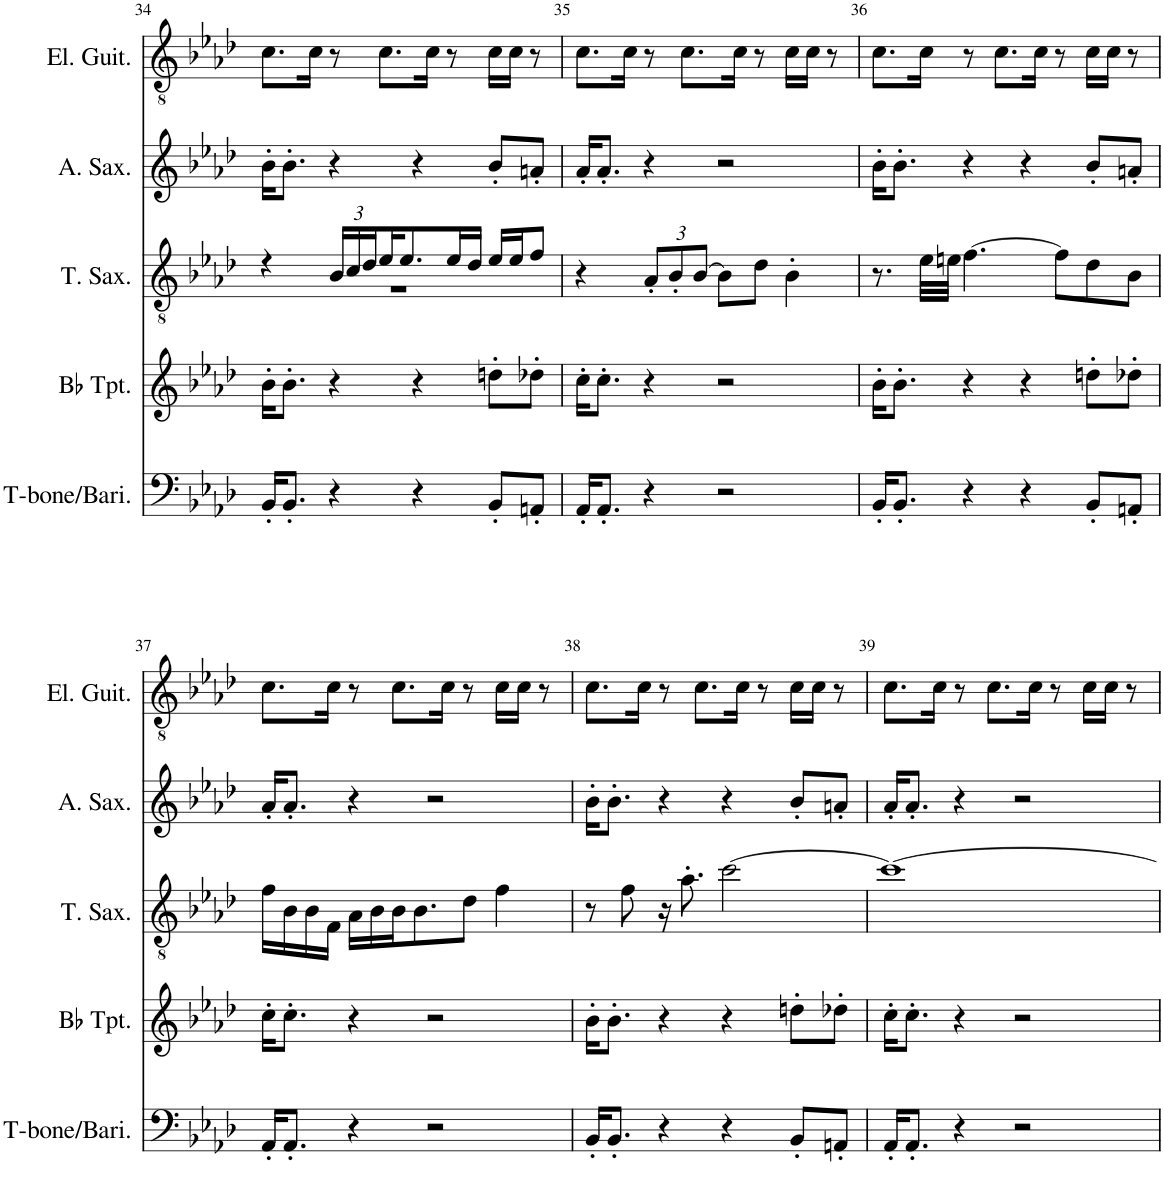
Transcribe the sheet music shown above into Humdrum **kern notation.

**kern	**kern	**kern	**kern	**kern
*part5	*part4	*part3	*part2	*part1
*staff5	*staff4	*staff3	*staff2	*staff1
*I"T-bone/Bari	*I"Bb Trumpet	*I"Tenor Saxophone	*I"Alto Saxophone	*I"Electric Guitar
*I'T-bone/Bari.	*I'Bb Tpt.	*I'T. Sax.	*I'A. Sax.	*I'El. Guit.
!!LO:PB:g=z
*clefF4	*clefG2	*clefGv2	*clefG2	*clefGv2
*	*ITrd1c2	*ITrd8c14	*ITrd5c9	*
*k[b-e-a-d-]	*k[b-e-a-d-]	*k[b-e-a-d-]	*k[b-e-a-d-]	*k[b-e-a-d-]
*M4/4	*M4/4	*M4/4	*M4/4	*M4/4
=34	=34	=34	=34	=34
*	*	*^	*	*
16BB-'/KL	16b-'\KL	4r	1r	16b-'\KL	8.c\L
8.BB-'/J	8.b-'\J	.	.	8.b-'\J	.
.	.	.	.	.	16c\Jk
*	*	*Xbrackettup	*	*	*
4r	4r	24B-/LL	.	4r	8r
.	.	24c/	.	.	.
.	.	24d-/	.	.	.
.	.	16e-/J	.	.	8.c\L
.	.	8.e-/	.	.	.
4r	4r	.	.	4r	.
.	.	.	.	.	16c\Jk
.	.	16e-/L	.	.	8r
.	.	16d-/JJ	.	.	.
8BB-'/L	8ddn'\L	16e-/LL	.	8b-'/L	16c\LL
.	.	16e-/J	.	.	16c\JJ
8AAn'/J	8dd-X'\J	8f/J	.	8an'/J	8r
*	*	*v	*v	*	*
=35	=35	=35	=35	=35
16AA-'/KL	16cc'\KL	4r	16a-'/KL	8.c\L
8.AA-'/J	8.cc'\J	.	8.a-'/J	.
.	.	.	.	16c\Jk
4r	4r	12A-'/L	4r	8r
.	.	12B-'/	.	.
.	.	.	.	8.c\L
.	.	[12B-/J	.	.
2r	2r	8B-\L]	2r	.
.	.	.	.	16c\Jk
.	.	8d-\J	.	8r
.	.	4B-'\	.	16c\LL
.	.	.	.	16c\JJ
.	.	.	.	8r
=36	=36	=36	=36	=36
16BB-'/KL	16b-'\KL	8.r	16b-'\KL	8.c\L
8.BB-'/J	8.b-'\J	.	8.b-'\J	.
.	.	32e-\LLL	.	16c\Jk
.	.	32en\JJJ	.	.
4r	4r	[4.f\	4r	8r
.	.	.	.	8.c\L
4r	4r	.	4r	.
.	.	.	.	16c\Jk
.	.	8f\L]	.	8r
8BB-'/L	8ddn'\L	8d-\	8b-'/L	16c\LL
.	.	.	.	16c\JJ
8AAn'/J	8dd-X'\J	8B-\J	8an'/J	8r
!!LO:LB:g=z
=37	=37	=37	=37	=37
16AA-'/KL	16cc'\KL	16f\LL	16a-'/KL	8.c\L
8.AA-'/J	8.cc'\J	16B-\	8.a-'/J	.
.	.	16B-\	.	.
.	.	16F\JJ	.	16c\Jk
4r	4r	16A-\LL	4r	8r
.	.	16B-\	.	.
.	.	16B-\J	.	8.c\L
.	.	8.B-\	.	.
2r	2r	.	2r	.
.	.	.	.	16c\Jk
.	.	8d-\J	.	8r
.	.	4f\	.	16c\LL
.	.	.	.	16c\JJ
.	.	.	.	8r
=38	=38	=38	=38	=38
16BB-'/KL	16b-'\KL	8r	16b-'\KL	8.c\L
8.BB-'/J	8.b-'\J	.	8.b-'\J	.
.	.	8f\	.	.
.	.	.	.	16c\Jk
4r	4r	16r	4r	8r
.	.	8.a-'\	.	.
.	.	.	.	8.c\L
4r	4r	[2cc\	4r	.
.	.	.	.	16c\Jk
.	.	.	.	8r
8BB-'/L	8ddn'\L	.	8b-'/L	16c\LL
.	.	.	.	16c\JJ
8AAn'/J	8dd-X'\J	.	8an'/J	8r
=39	=39	=39	=39	=39
16AA-'/KL	16cc'\KL	1cc_	16a-'/KL	8.c\L
8.AA-'/J	8.cc'\J	.	8.a-'/J	.
.	.	.	.	16c\Jk
4r	4r	.	4r	8r
.	.	.	.	8.c\L
2r	2r	.	2r	.
.	.	.	.	16c\Jk
.	.	.	.	8r
.	.	.	.	16c\LL
.	.	.	.	16c\JJ
.	.	.	.	8r
=	=	=	=	=
*-	*-	*-	*-	*-
